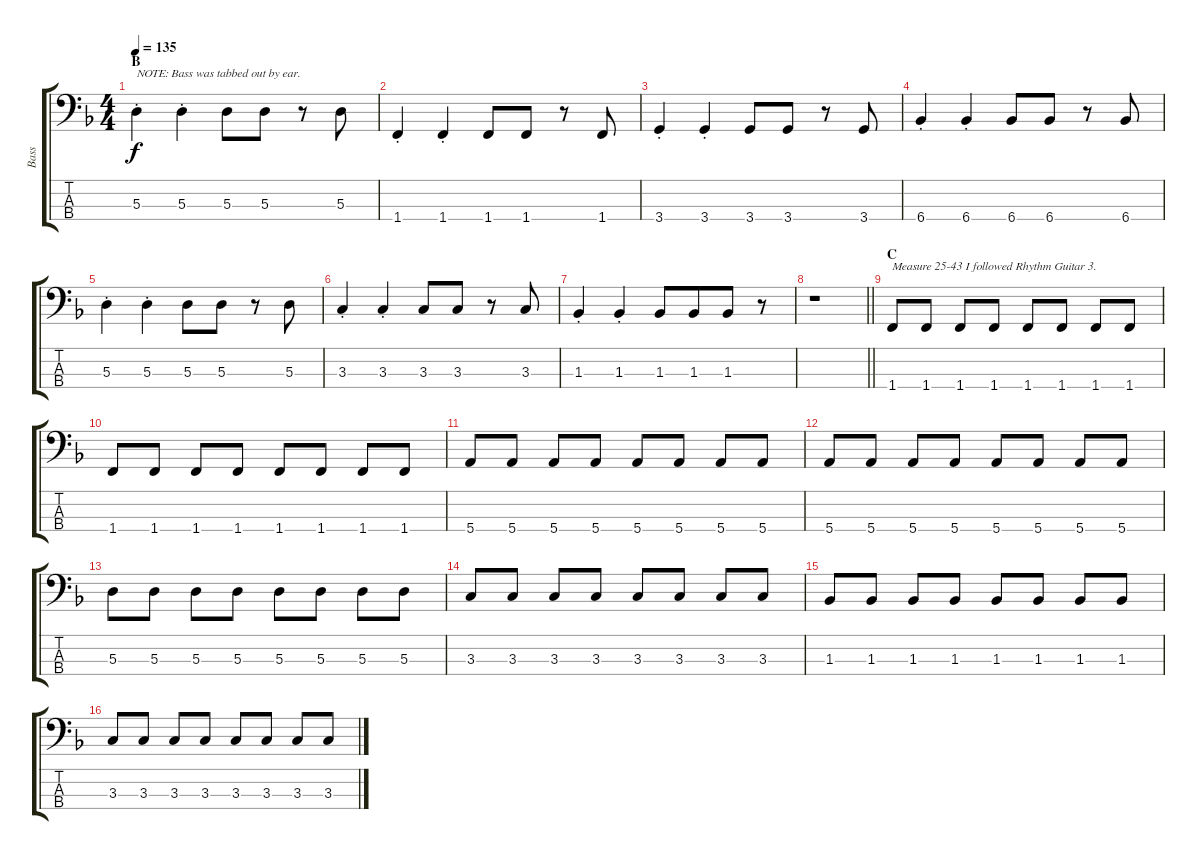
\track ("Bass" "Bass") {instrument electricbassfinger}
\staff {score tabs}
\tuning (G2 D2 A1 E1) {hide}
\ts (4 4)
\section ("" "B")
\tempo 135
\clef f4
\ks f
5.3{st}.4{txt "NOTE: Bass was tabbed out by ear." dy f} 5.3{st}.4 5.3.8 5.3.8 r.8 5.3.8 |
1.4{st}.4 1.4{st}.4 1.4.8 1.4.8 r.8 1.4.8 |
3.4{st}.4 3.4{st}.4 3.4.8 3.4.8 r.8 3.4.8 |
6.4{st}.4 6.4{st}.4 6.4.8 6.4.8 r.8 6.4.8 |
5.3{st}.4 5.3{st}.4 5.3.8 5.3.8 r.8 5.3.8 |
3.3{st}.4 3.3{st}.4 3.3.8 3.3.8 r.8 3.3.8 |
1.3{st}.4 1.3{st}.4 1.3.8 1.3.8{beam merge} 1.3.8 r.8 |
\barLineRight lightlight
r.1 |
\section ("" "C")
1.4.8{txt "Measure 25-43 I followed Rhythm Guitar 3."} 1.4.8 1.4.8 1.4.8 1.4.8 1.4.8 1.4.8 1.4.8 |
1.4.8 1.4.8 1.4.8 1.4.8 1.4.8 1.4.8 1.4.8 1.4.8 |
5.4.8 5.4.8 5.4.8 5.4.8 5.4.8 5.4.8 5.4.8 5.4.8 |
5.4.8 5.4.8 5.4.8 5.4.8 5.4.8 5.4.8 5.4.8 5.4.8 |
5.3.8 5.3.8 5.3.8 5.3.8 5.3.8 5.3.8 5.3.8 5.3.8 |
3.3.8 3.3.8 3.3.8 3.3.8 3.3.8 3.3.8 3.3.8 3.3.8 |
1.3.8 1.3.8 1.3.8 1.3.8 1.3.8 1.3.8 1.3.8 1.3.8 |
3.3.8 3.3.8 3.3.8 3.3.8 3.3.8 3.3.8 3.3.8 3.3.8
